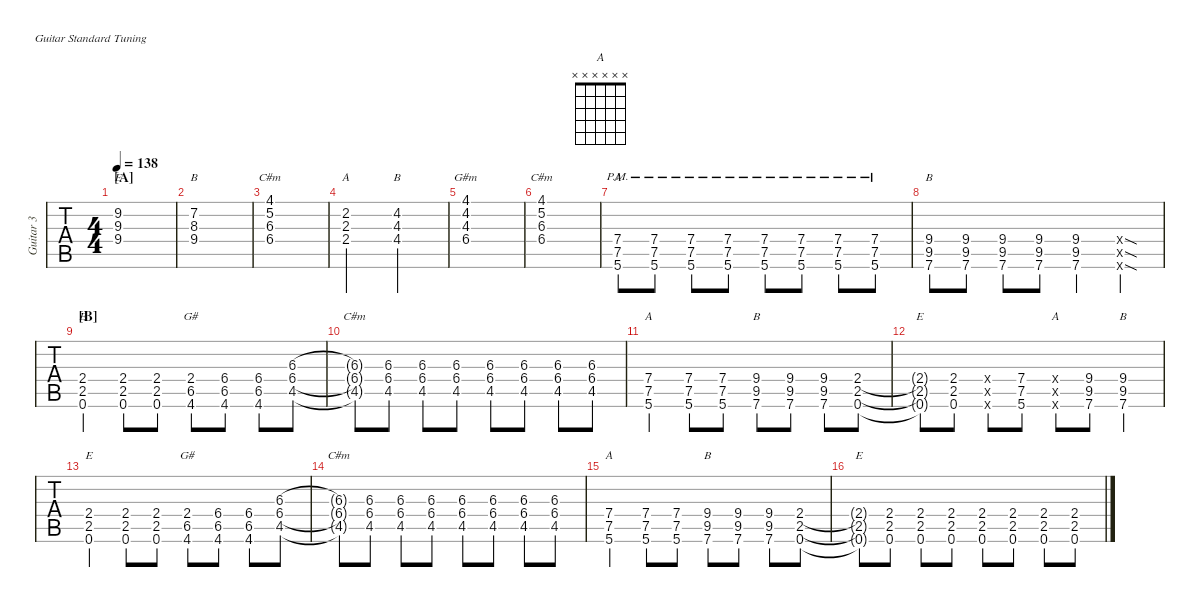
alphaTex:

\defaultSystemsLayout 4
\hideDynamics
\bracketExtendMode nobrackets
\track ("Guitar 3" "Guitar 3") {defaultSystemsLayout 4 instrument distortionguitar}
\staff {tabs}
\tuning (E4 B3 G3 D3 A2 E2)
\chord ("C#m" x x 6 6 4 x) {firstfret 4 showdiagram false showfingering false}
\chord ("A" x x x 7 7 5) {firstfret 5 showdiagram false showfingering false}
\chord ("B" x x x 9 9 7) {firstfret 7 showdiagram false showfingering false}
\chord ("E" x x x 2 2 0) {showdiagram false showfingering false barre 2}
\chord ("B" x 4 4 4 x x) {showdiagram false showfingering false barre (4 4)}
\chord ("C#m" 4 5 6 6 x x) {firstfret 4 showdiagram false showfingering false}
\chord ("A" x 2 2 2 x x) {showdiagram false showfingering false barre (2 2)}
\chord ("G#m" 4 4 4 6 x x) {firstfret 4 showdiagram false showfingering false barre (4 4)}
\chord ("E" x 9 9 9 x x) {firstfret 9 showdiagram false showfingering false barre (9 9)}
\chord ("B" x 7 8 9 x x) {firstfret 7 showdiagram false showfingering false}
\chord ("G#" x x x 2 6 4) {firstfret 2 showdiagram false showfingering false}
\chord ("A" x x x x x x)
\ts (4 4)
\section ("A" "")
\tempo 138
\clef g2
\ks c
(9.2{acc #} 9.3 9.4).1{ch "E" dy mf} |
(7.2{acc #} 8.3{acc #} 9.4).1{ch "B"} |
(4.1{acc #} 5.2 6.3{acc #} 6.4{acc #}).1{ch "C#m"} |
(2.2{acc #} 2.3 2.4).2{ch "A"} (4.4{acc #} 4.3 4.2{acc #}).2{ch "B"} |
(4.2{acc #} 4.1{acc #} 4.3 6.4{acc #}).1{ch "G#m"} |
(4.1{acc #} 5.2 6.3{acc #} 6.4{acc #}).1{ch "C#m"} |
(5.6{pm} 7.5{pm} 7.4{pm}).8{ch "A" instrument distortionguitar} (5.6{pm} 7.5{pm} 7.4{pm}).8 (5.6{pm} 7.5{pm} 7.4{pm}).8 (5.6{pm} 7.5{pm} 7.4{pm}).8 (5.6{pm} 7.5{pm} 7.4{pm}).8 (5.6{pm} 7.5{pm} 7.4{pm}).8 (5.6{pm} 7.5{pm} 7.4{pm}).8 (5.6{pm} 7.5{pm} 7.4{pm}).8 |
(9.4 9.5{acc #} 7.6).8{ch "B"} (9.4 9.5{acc #} 7.6).8 (9.4 9.5{acc #} 7.6).8 (9.4 9.5{acc #} 7.6).8 (9.4 9.5{acc #} 7.6).4 (0.6{sod x} 0.5{sod x} 0.4{sod x}).4 |
\section ("B" "")
(2.4 2.5 0.6).4{ch "E"} (2.4 2.5 0.6).8 (2.4 2.5 0.6).8 (2.4 6.5{acc #} 4.6{acc #}).8{ch "G#"} (6.4{acc #} 6.5{acc #} 4.6{acc #}).8 (6.4{acc #} 6.5{acc #} 4.6{acc #}).8 (6.3{acc #} 6.4{acc #} 4.5{acc #}).8 |
(6.3{t acc #} 6.4{t acc #} 4.5{t acc #}).8{ch "C#m"} (6.3{acc #} 6.4{acc #} 4.5{acc #}).8 (6.3{acc #} 6.4{acc #} 4.5{acc #}).8 (6.3{acc #} 6.4{acc #} 4.5{acc #}).8 (6.3{acc #} 6.4{acc #} 4.5{acc #}).8 (6.3{acc #} 6.4{acc #} 4.5{acc #}).8 (6.3{acc #} 6.4{acc #} 4.5{acc #}).8 (6.3{acc #} 6.4{acc #} 4.5{acc #}).8 |
(7.4 7.5 5.6).4{ch "A"} (7.4 7.5 5.6).8 (7.4 7.5 5.6).8 (7.6 9.5{acc #} 9.4).8{ch "B"} (7.6 9.5{acc #} 9.4).8 (7.6 9.5{acc #} 9.4).8 (2.4 2.5 0.6).8 |
(2.4{t} 2.5{t} 0.6{t}).8{ch "E"} (0.6 2.5 2.4).8 (0.4{x} 0.5{x} 0.6{x}).8 (5.6 7.5 7.4).8 (0.4{x} 0.5{x} 0.6{x}).8{ch "A"} (7.6 9.5{acc #} 9.4).8 (9.4{st} 9.5{st acc #} 7.6{st}).4{ch "B"} |
(2.4 2.5 0.6).4{ch "E"} (2.4 2.5 0.6).8 (2.4 2.5 0.6).8 (2.4 6.5{acc #} 4.6{acc #}).8{ch "G#"} (6.4{acc #} 6.5{acc #} 4.6{acc #}).8 (6.4{acc #} 6.5{acc #} 4.6{acc #}).8 (6.3{acc #} 6.4{acc #} 4.5{acc #}).8 |
(6.3{t acc #} 6.4{t acc #} 4.5{t acc #}).8{ch "C#m"} (6.3{acc #} 6.4{acc #} 4.5{acc #}).8 (6.3{acc #} 6.4{acc #} 4.5{acc #}).8 (6.3{acc #} 6.4{acc #} 4.5{acc #}).8 (6.3{acc #} 6.4{acc #} 4.5{acc #}).8 (6.3{acc #} 6.4{acc #} 4.5{acc #}).8 (6.3{acc #} 6.4{acc #} 4.5{acc #}).8 (6.3{acc #} 6.4{acc #} 4.5{acc #}).8 |
(7.4 7.5 5.6).4{ch "A"} (7.4 7.5 5.6).8 (7.4 7.5 5.6).8 (7.6 9.5{acc #} 9.4).8{ch "B"} (7.6 9.5{acc #} 9.4).8 (7.6 9.5{acc #} 9.4).8 (2.4 2.5 0.6).8 |
(2.4{t} 2.5{t} 0.6{t}).8{ch "E"} (0.6 2.5 2.4).8 (0.6 2.5 2.4).8 (0.6 2.5 2.4).8 (0.6 2.5 2.4).8 (0.6 2.5 2.4).8 (0.6 2.5 2.4).8 (0.6 2.5 2.4).8
